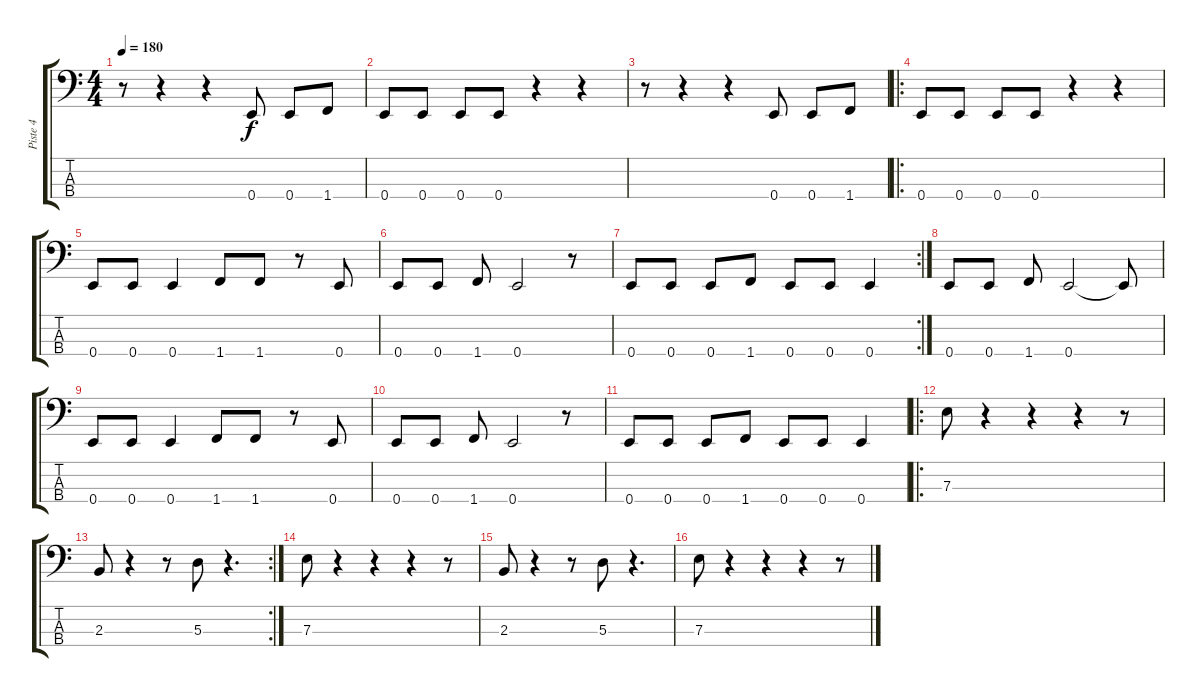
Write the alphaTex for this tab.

\track ("Piste 4" "Piste 4") {instrument electricbasspick}
\staff {score tabs}
\tuning (G2 D2 A1 E1) {hide}
\ts (4 4)
\tempo 180
\clef f4
\ks c
r.8{dy f} r.4 r.4 0.4.8 0.4.8 1.4.8 |
0.4.8 0.4.8 0.4.8 0.4.8 r.4 r.4 |
r.8 r.4 r.4 0.4.8 0.4.8 1.4.8 |
\ro
0.4.8 0.4.8 0.4.8 0.4.8 r.4 r.4 |
0.4.8 0.4.8 0.4.4 1.4.8 1.4.8 r.8 0.4.8 |
0.4.8 0.4.8 1.4.8 0.4.2 r.8 |
\rc 2
0.4.8 0.4.8 0.4.8 1.4.8 0.4.8 0.4.8 0.4.4 |
0.4.8 0.4.8 1.4.8 0.4.2 0.4{t}.8 |
0.4.8 0.4.8 0.4.4 1.4.8 1.4.8 r.8 0.4.8 |
0.4.8 0.4.8 1.4.8 0.4.2 r.8 |
0.4.8 0.4.8 0.4.8 1.4.8 0.4.8 0.4.8 0.4.4 |
\ro
7.3.8 r.4 r.4 r.4 r.8 |
\rc 2
2.3.8 r.4 r.8 5.3.8 r.4{d} |
7.3.8 r.4 r.4 r.4 r.8 |
2.3.8 r.4 r.8 5.3.8 r.4{d} |
7.3.8 r.4 r.4 r.4 r.8
